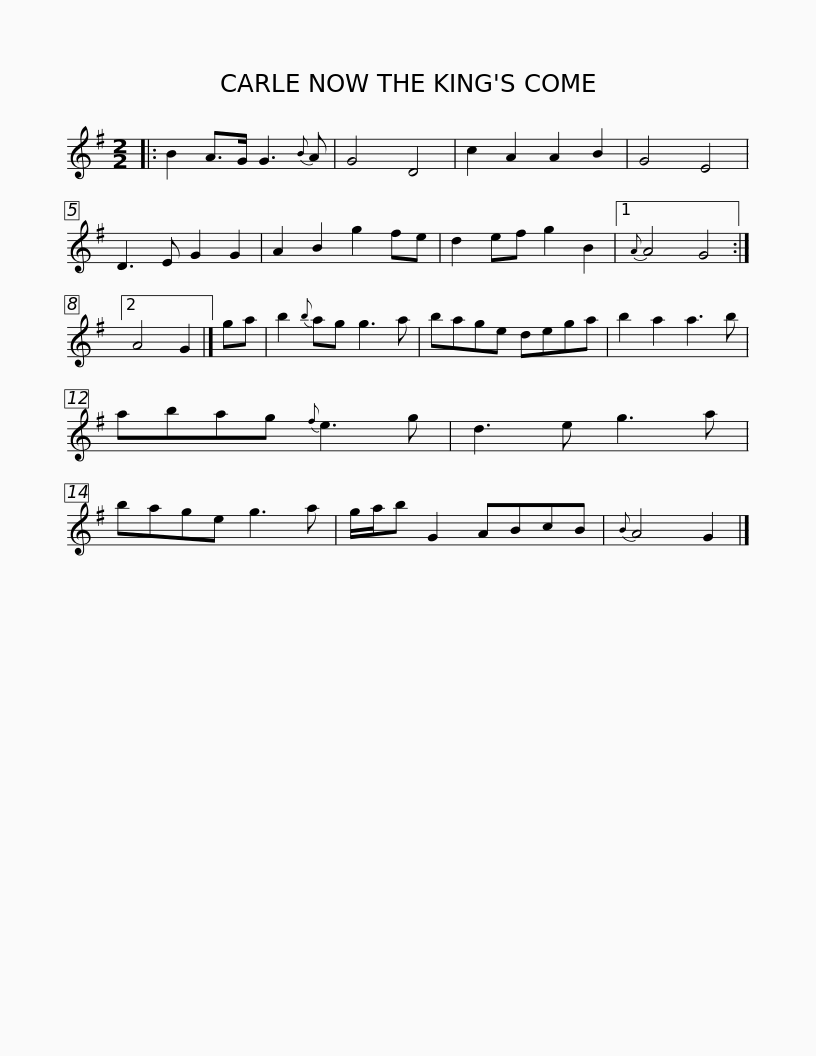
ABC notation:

X:1
L:1/8
M:2/2
I:linebreak $
K:G
V:1 treble
V:1
|: B2 A>G G3{B} A | G4 D4 | c2 A2 A2 B2 | G4 E4 | D3 E G2 G2 | %5
 A2 B2 g2 fe | d2 ef g2 B2 |1{A} A4 G4 :|2 A4 G2 |] ga |$ %10
 b2{b} ag g3 a | bage dega | b2 a2 a3 b | abag{f} e3 g | d3 e g3 a | %15
 bage g3 a |$ g/a/b G2 ABcB |{B} A4 G2 |] %18
